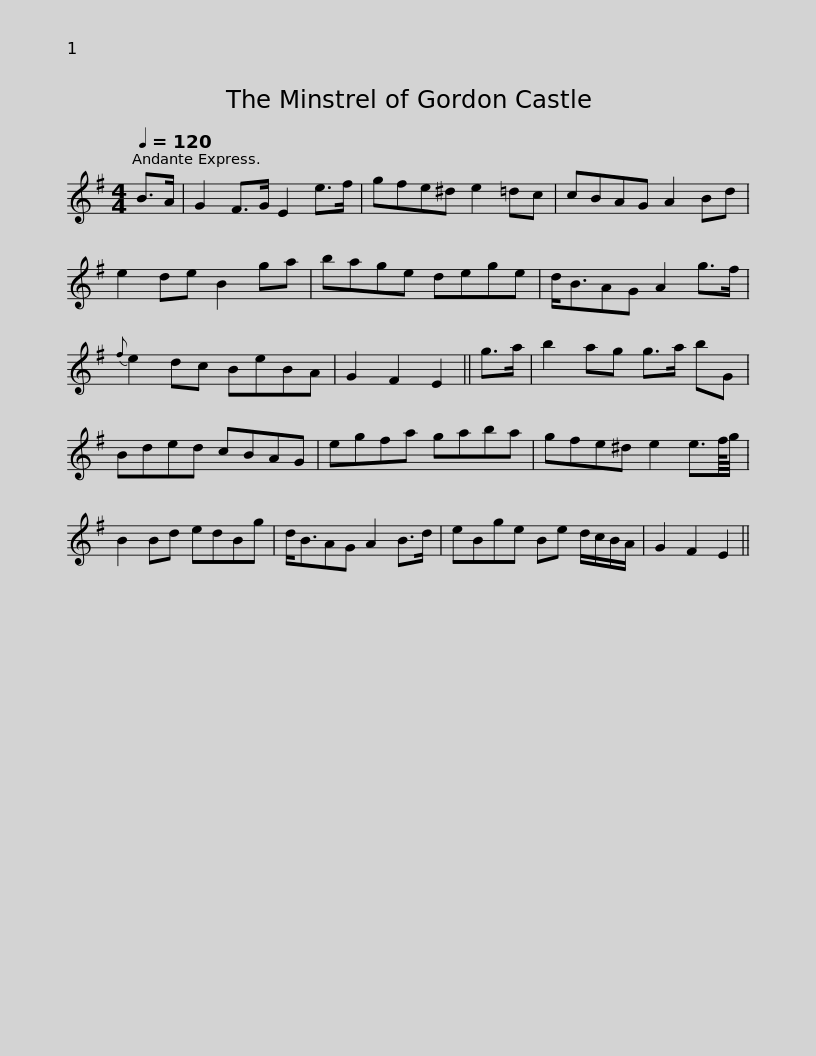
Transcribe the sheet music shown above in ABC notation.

X:1
L:1/8
Q:1/4=120
M:4/4
I:linebreak $
K:Emin
V:1 treble
V:1
 B>A | G2 F>G E2 e>f | gfe^d e2 =dc | cBAG A2 Bd | e2 de B2 ga | %5
 bage dege |$ d<BAG A2 g>f |{f} e2 dc BeBA | G2 F2 E2 || g>a | %10
 b2 ag g>a bG | Bded cBAG |$ egfa gaba | gfe^d e2 e3/2f/8g/4 | B2 Bd edBg | %15
 d<BAG A2 B>d | eBge Be d/c/B/A/ | G2 F2 E2 || %18
